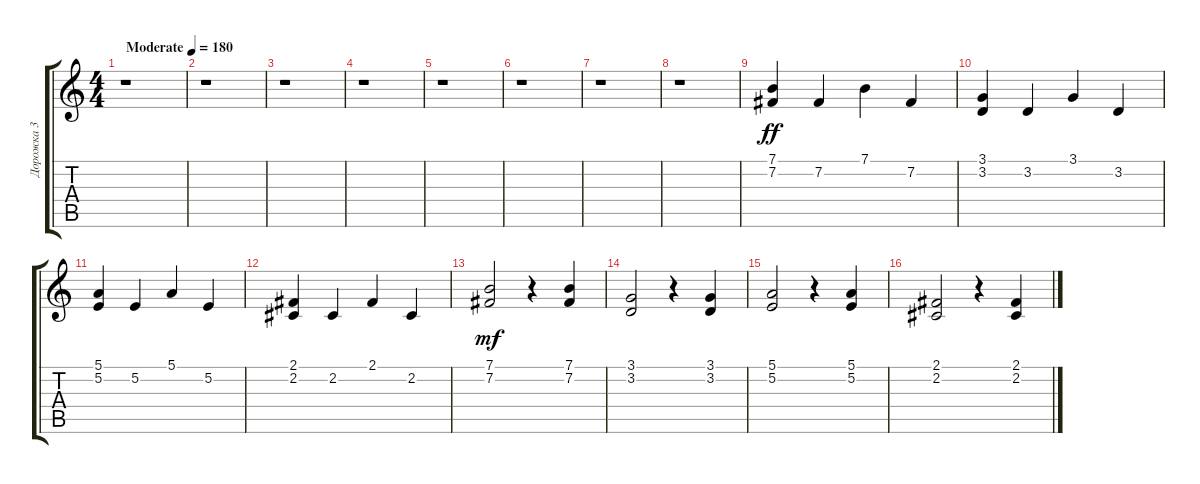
\track ("Дорожка 3" "Дорожка 3") {instrument brightacousticpiano}
\staff {score tabs}
\tuning (E4 B3 G3 D3 A2 E2) {hide}
\ts (4 4)
\tempo (180 "Moderate")
\clef g2
\ks c
r.1{dy ff instrument brightacousticpiano} |
r.1 |
r.1 |
r.1 |
r.1 |
r.1 |
r.1 |
r.1 |
(7.1 7.2).4 7.2.4 7.1.4 7.2.4 |
(3.1 3.2).4 3.2.4 3.1.4 3.2.4 |
(5.1 5.2).4 5.2.4 5.1.4 5.2.4 |
(2.1 2.2).4 2.2.4 2.1.4 2.2.4 |
(7.1 7.2).2{dy mf} r.4 (7.1 7.2).4 |
(3.1 3.2).2 r.4 (3.1 3.2).4 |
(5.1 5.2).2 r.4 (5.1 5.2).4 |
(2.1 2.2).2 r.4 (2.1 2.2).4
